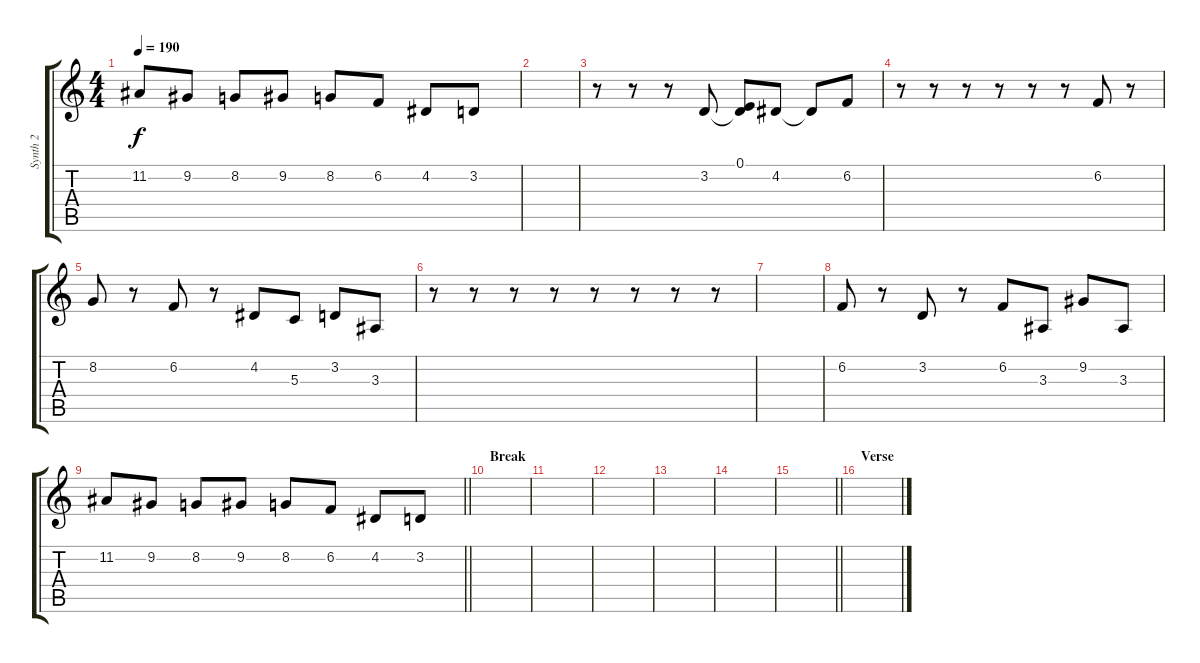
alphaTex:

\track ("Synth 2" "Synth 2") {instrument tremolostrings}
\staff {score tabs}
\tuning (E4 B3 G3 D3 A2 E2) {hide}
\ts (4 4)
\tempo 190
\clef g2
\ks c
11.2.8{dy f} 9.2.8 8.2.8 9.2.8 8.2.8 6.2.8 4.2.8 3.2.8 |
|
r.8 r.8 r.8 3.2.8 (0.1 3.2{t}).8 4.2.8 4.2{t}.8 6.2.8 |
r.8 r.8 r.8 r.8 r.8 r.8 6.2.8 r.8 |
8.2.8 r.8 6.2.8 r.8 4.2.8 5.3.8 3.2.8 3.3.8 |
r.8 r.8 r.8 r.8 r.8 r.8 r.8 r.8 |
|
6.2.8 r.8 3.2.8 r.8 6.2.8 3.3.8 9.2.8 3.3.8 |
\barLineRight lightlight
11.2.8 9.2.8 8.2.8 9.2.8 8.2.8 6.2.8 4.2.8 3.2.8 |
\section ("" "Break")
|
|
|
|
|
\barLineRight lightlight
|
\section ("" "Verse")
